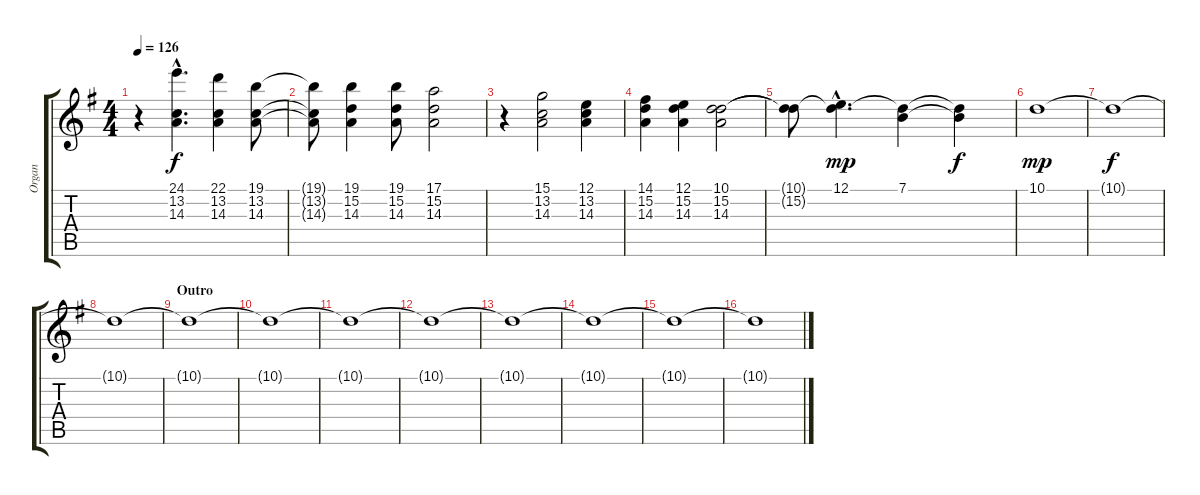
\track ("Organ" "Organ") {instrument churchorgan}
\staff {score tabs}
\tuning (E4 B3 G3 D3 A2 E2) {hide}
\ts (4 4)
\tempo 126
\clef g2
\ks g
r.4{dy f} (24.1{hac} 13.2{hac} 14.3{hac}).4{d} (22.1 13.2 14.3).4 (19.1 13.2 14.3).8 |
(19.1{t} 13.2{t} 14.3{t}).8 (19.1 15.2 14.3).4 (19.1 15.2 14.3).8 (17.1 15.2 14.3).2 |
r.4 (15.1 13.2 14.3).2 (12.1 13.2 14.3).4 |
(14.1 15.2 14.3).4 (12.1 15.2 14.3).4 (10.1 15.2 14.3).2 |
(10.1{t} 15.2{t}).8 (12.1{hac} 15.2{hac t}).4{d dy mp} (7.1 15.2{t}).4 (7.1{t} 15.2{t}).4{dy f} |
10.1.1{dy mp} |
10.1{t}.1{dy f} |
10.1{t}.1 |
\section ("" "Outro")
10.1{t}.1 |
10.1{t}.1 |
10.1{t}.1 |
10.1{t}.1 |
10.1{t}.1 |
10.1{t}.1 |
10.1{t}.1 |
10.1{t}.1
